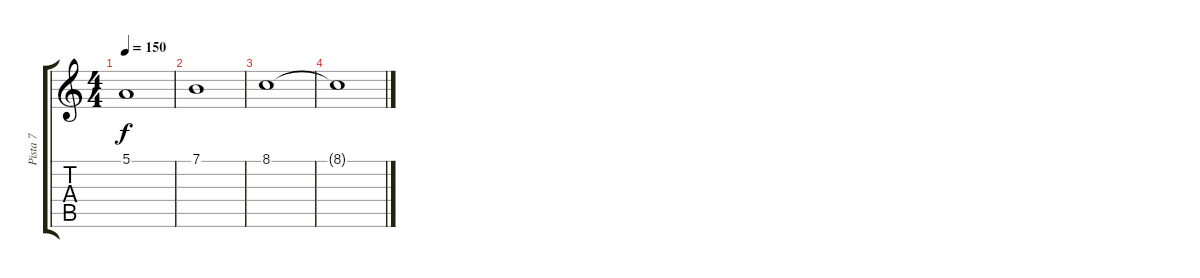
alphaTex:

\track ("Pista 7" "Pista 7") {instrument trombone}
\staff {score tabs}
\tuning (E4 B3 G3 D3 A2 E2) {hide}
\ts (4 4)
\tempo 150
\clef g2
\ks c
5.1.1{dy f} |
7.1.1 |
8.1.1 |
8.1{t}.1
